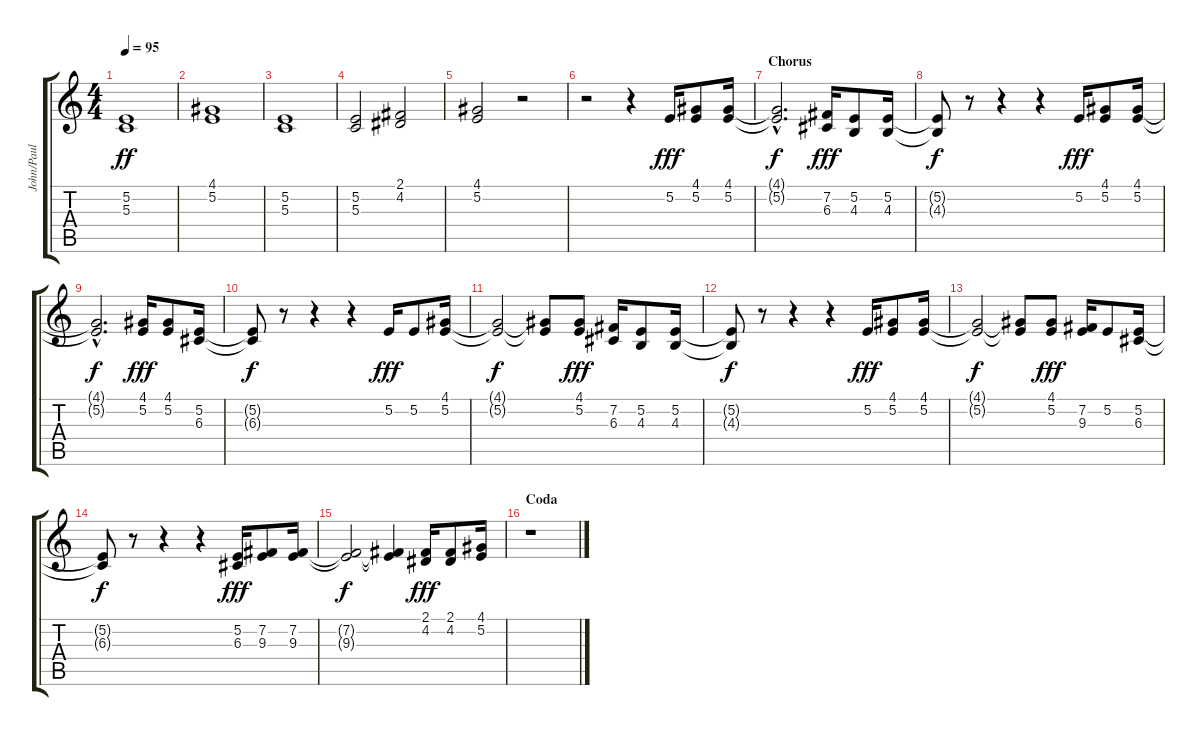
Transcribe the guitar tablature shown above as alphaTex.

\track ("John/Paul" "John/Paul") {instrument altosax}
\staff {score tabs}
\tuning (E4 B3 G3 D3 A2 E2) {hide}
\ts (4 4)
\tempo 95
\clef g2
\ks c
(5.2 5.3).1{dy ff} |
(4.1 5.2).1 |
(5.2 5.3).1 |
(5.2 5.3).2 (2.1 4.2).2 |
(4.1 5.2).2 r.2 |
r.2 r.4 5.2.16{dy fff instrument altosax} (4.1 5.2).8 (4.1 5.2).16 |
\section ("" "Chorus")
(4.1{hac t} 5.2{hac t}).2{d dy f} (7.2 6.3).16{dy fff} (5.2 4.3).8 (5.2 4.3).16 |
(5.2{t} 4.3{t}).8{dy f} r.8 r.4 r.4 5.2.16{dy fff} (4.1 5.2).8 (4.1 5.2).16 |
(4.1{hac t} 5.2{hac t}).2{d dy f} (4.1 5.2).16{dy fff} (4.1 5.2).8 (5.2 6.3).16 |
(5.2{t} 6.3{t}).8{dy f} r.8 r.4 r.4 5.2.16{dy fff} 5.2.8 (4.1 5.2).16 |
(4.1{t} 5.2{t}).2{dy f} (4.1{t} 5.2{t}).8 (4.1 5.2).8{dy fff} (7.2 6.3).16 (5.2 4.3).8 (5.2 4.3).16 |
(5.2{t} 4.3{t}).8{dy f} r.8 r.4 r.4 5.2.16{dy fff} (4.1 5.2).8 (4.1 5.2).16 |
(4.1{t} 5.2{t}).2{dy f} (4.1{t} 5.2{t}).8 (4.1 5.2).8{dy fff} (7.2 9.3).16 5.2.8 (5.2 6.3).16 |
(5.2{t} 6.3{t}).8{dy f} r.8 r.4 r.4 (5.2 6.3).16{dy fff} (7.2 9.3).8 (7.2 9.3).16 |
(7.2{t} 9.3{t}).2{dy f} (7.2{t} 9.3{t}).4 (2.1 4.2).16{dy fff} (2.1 4.2).8 (4.1 5.2).16 |
\section ("" "Coda")
r.1
